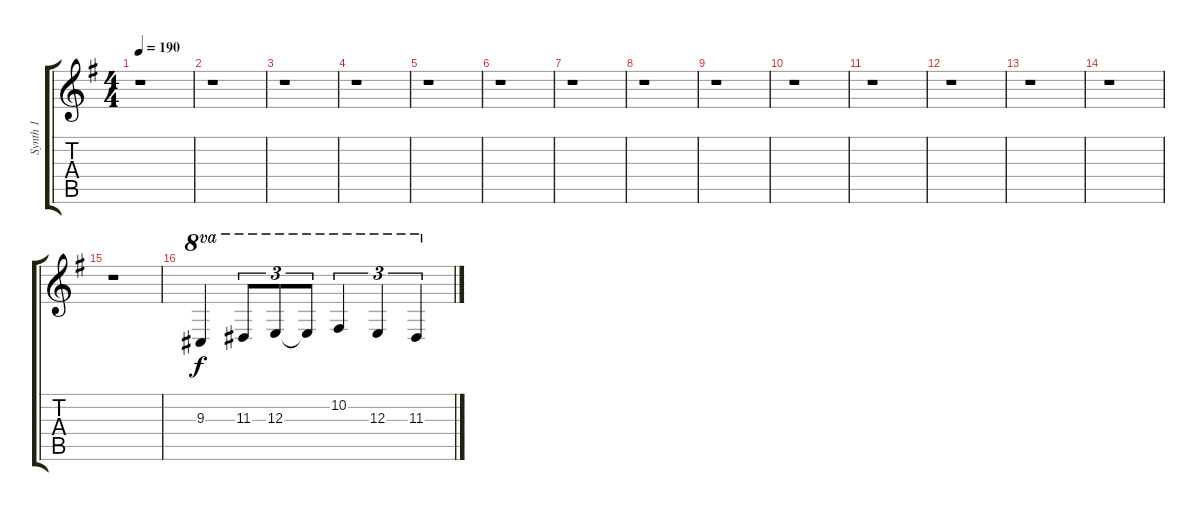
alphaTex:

\track ("Synth 1" "Synth 1") {instrument choiraahs}
\staff {score tabs}
\tuning (Db4 Ab3 E3 B2 Gb2 Db2) {hide}
\ts (4 4)
\tempo 190
\clef g2
\ks g
r.1{dy ff} |
r.1 |
r.1 |
r.1 |
r.1 |
r.1 |
r.1 |
r.1 |
r.1 |
r.1 |
r.1 |
r.1 |
r.1 |
r.1 |
r.1 |
9.3.4{ot 8va dy f} 11.3.8{tu (3 2) ot 8va} 12.3.8{tu (3 2) ot 8va} 12.3{t}.8{tu (3 2) ot 8va} 10.2.4{tu (3 2) ot 8va} 12.3.4{tu (3 2) ot 8va} 11.3.4{tu (3 2) ot 8va}
